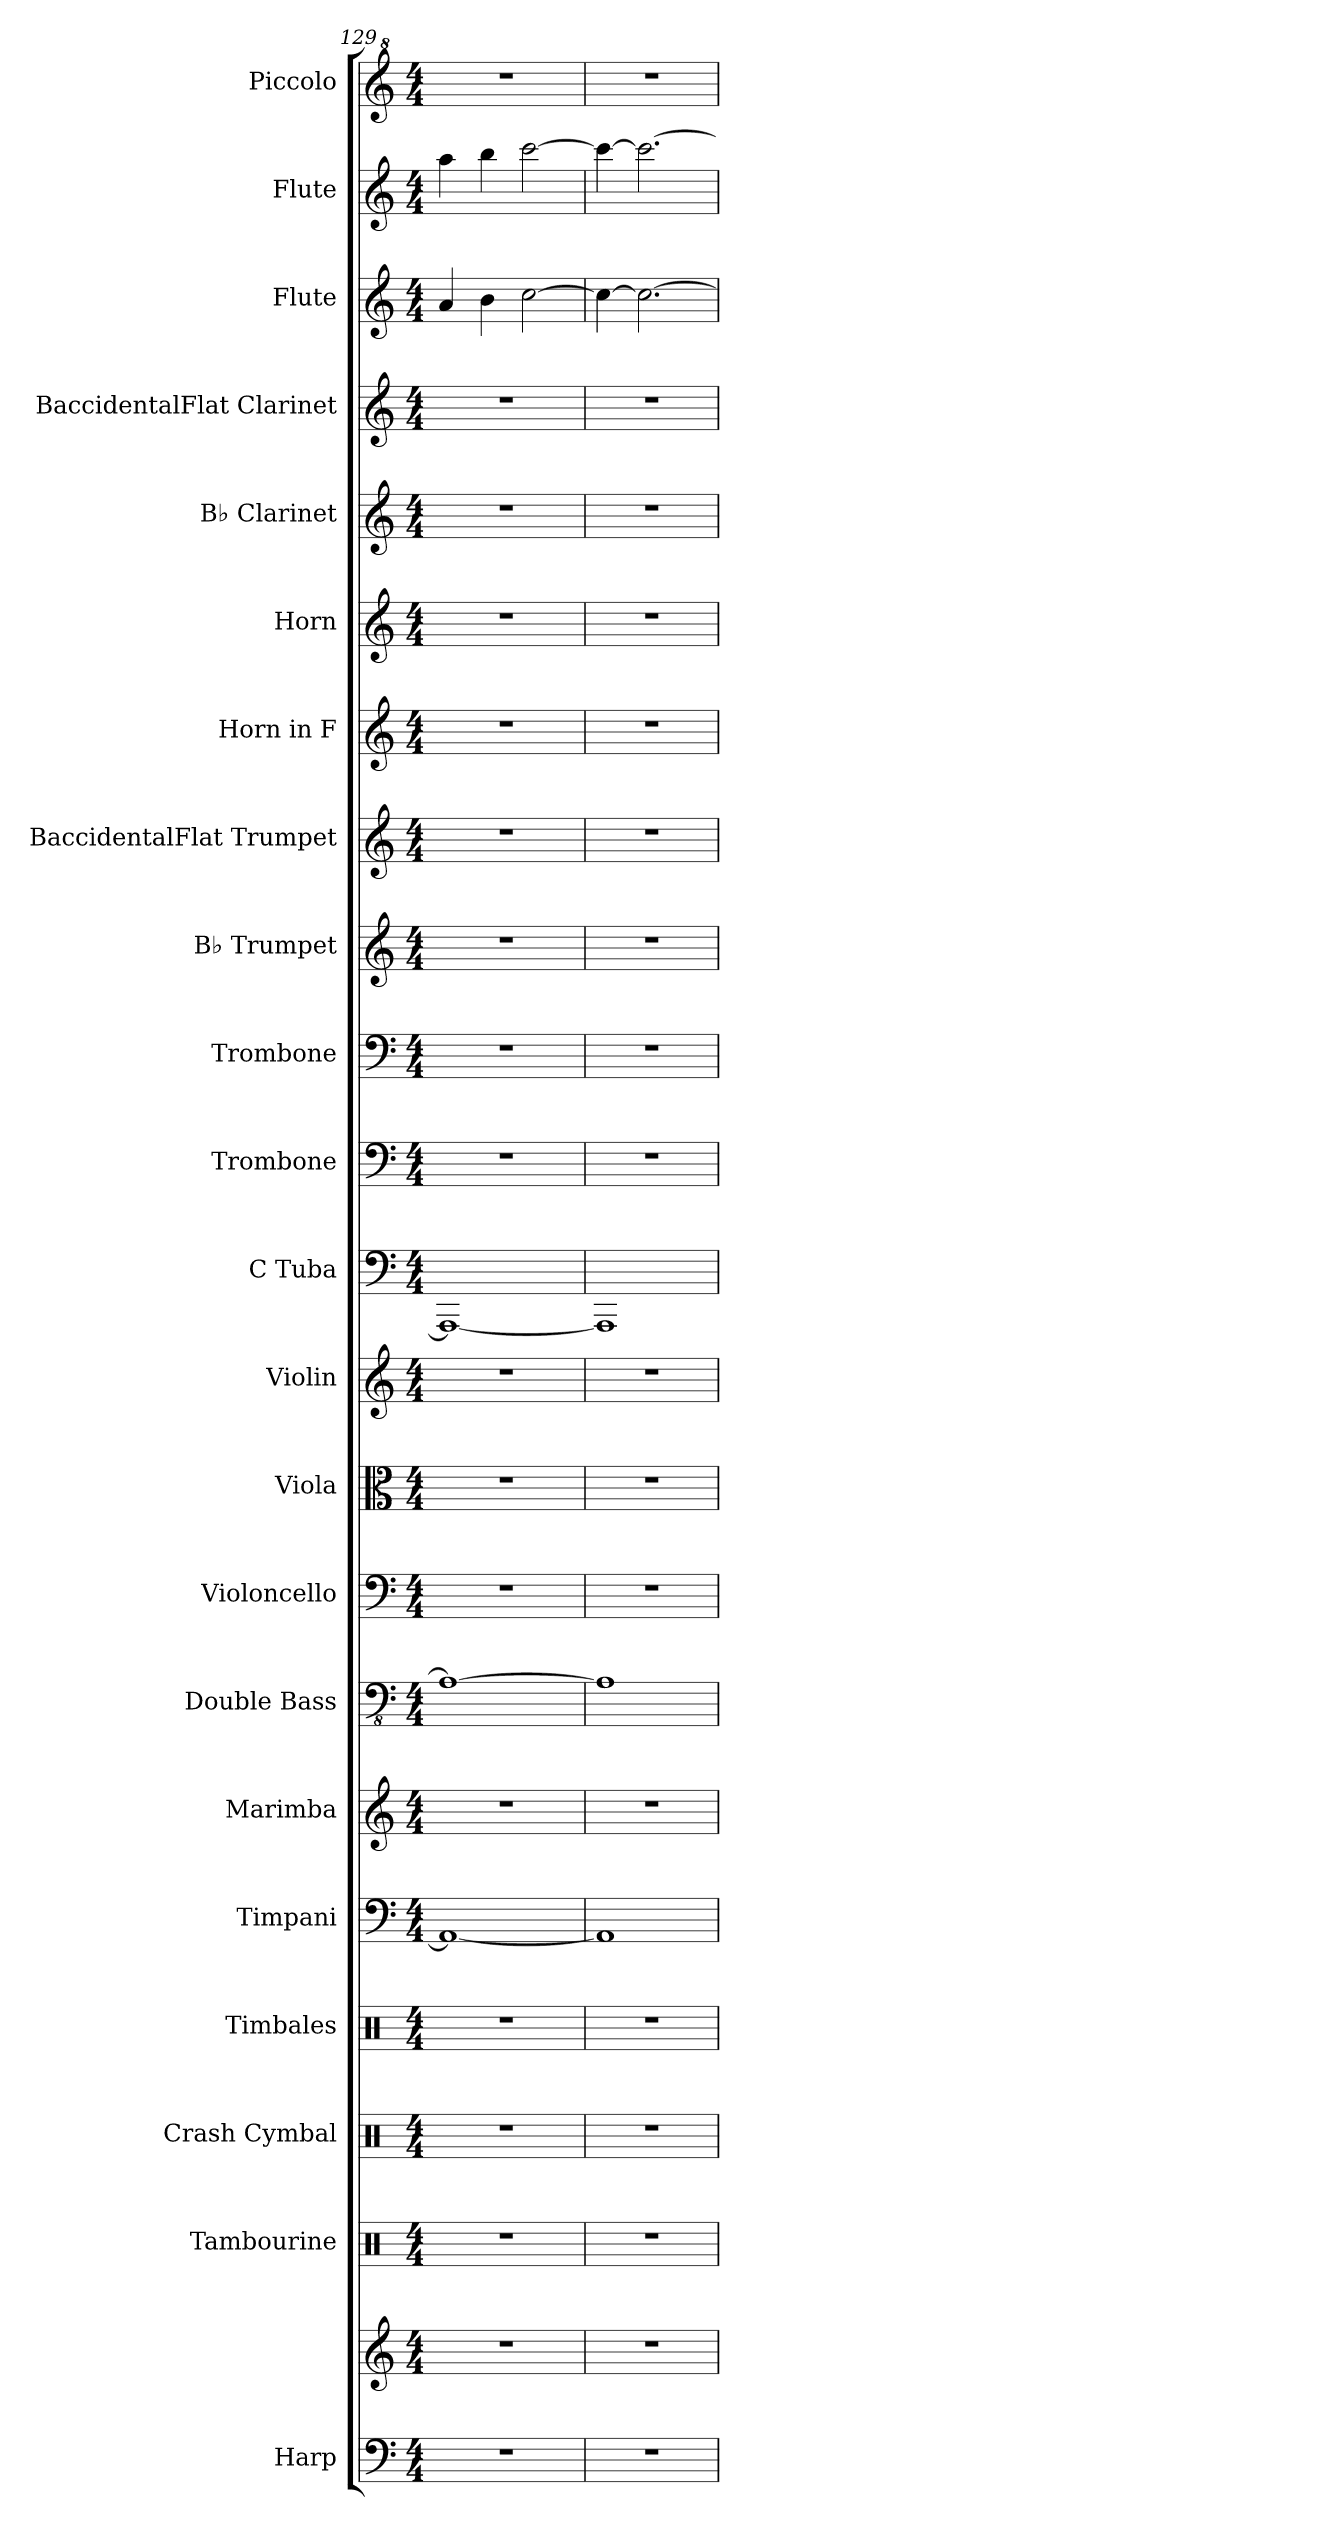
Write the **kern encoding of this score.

**kern	**kern	**kern	**kern	**kern	**kern	**kern	**kern	**kern	**kern	**kern	**kern	**kern	**kern	**kern	**kern	**kern	**kern	**kern	**kern	**kern	**kern	**kern
*part22	*part22	*part21	*part20	*part19	*part18	*part17	*part16	*part15	*part14	*part13	*part12	*part11	*part10	*part9	*part8	*part7	*part6	*part5	*part4	*part3	*part2	*part1
*staff23	*staff22	*staff21	*staff20	*staff19	*staff18	*staff17	*staff16	*staff15	*staff14	*staff13	*staff12	*staff11	*staff10	*staff9	*staff8	*staff7	*staff6	*staff5	*staff4	*staff3	*staff2	*staff1
*I"Harp	*	*I"Tambourine	*I"Crash Cymbal	*I"Timbales	*I"Timpani	*I"Marimba	*I"Double Bass	*I"Violoncello	*I"Viola	*I"Violin	*I"C Tuba	*I"Trombone	*I"Trombone	*I"B♭ Trumpet	*I"BaccidentalFlat Trumpet	*I"Horn in F	*I"Horn	*I"B♭ Clarinet	*I"BaccidentalFlat Clarinet	*I"Flute	*I"Flute	*I"Piccolo
*I'Hrp.	*	*I'Tamb.	*I'Cr. Cym.	*I'Timb.	*I'Timp.	*I'Mrm.	*	*I'Vlc.	*I'Vla.	*I'Vln.	*I'C Tu.	*I'Tbn.	*I'Trb.	*I'B♭ Tpt.	*I'BaccidentalFlat Tpt.	*	*I'Hn.	*I'B♭ Cl.	*I'BaccidentalFlat Cl.	*I'Fl.	*I'Fl.	*I'Picc.
*clefF4	*clefG2	*clefX	*clefX	*clefX	*clefF4	*clefG2	*clefFv4	*clefF4	*clefC3	*clefG2	*clefF4	*clefF4	*clefF4	*clefG2	*clefG2	*clefG2	*clefG2	*clefG2	*clefG2	*clefG2	*clefG2	*clefG^2
*	*	*	*	*	*	*	*ITrd7c12	*	*	*	*	*	*	*ITrd1c2	*ITrd1c2	*ITrd4c7	*ITrd4c7	*ITrd1c2	*ITrd1c2	*	*	*ITrd-7c-12
*k[]	*k[]	*k[]	*k[]	*k[]	*k[]	*k[]	*k[]	*k[]	*k[]	*k[]	*k[]	*k[]	*k[]	*k[b-e-]	*k[b-e-]	*k[b-]	*k[b-]	*k[b-e-]	*k[b-e-]	*k[]	*k[]	*k[]
*M4/4	*M4/4	*M4/4	*M4/4	*M4/4	*M4/4	*M4/4	*M4/4	*M4/4	*M4/4	*M4/4	*M4/4	*M4/4	*M4/4	*M4/4	*M4/4	*M4/4	*M4/4	*M4/4	*M4/4	*M4/4	*M4/4	*M4/4
=129	=129	=129	=129	=129	=129	=129	=129	=129	=129	=129	=129	=129	=129	=129	=129	=129	=129	=129	=129	=129	=129	=129
1r	1r	1r	1r	1r	1AA_	1r	1AAA_	1r	1r	1r	1AAA_	1r	1r	1r	1r	1r	1r	1r	1r	4a/	4aa\	1r
.	.	.	.	.	.	.	.	.	.	.	.	.	.	.	.	.	.	.	.	4b\	4bb\	.
.	.	.	.	.	.	.	.	.	.	.	.	.	.	.	.	.	.	.	.	[2cc\	[2ccc\	.
=130	=130	=130	=130	=130	=130	=130	=130	=130	=130	=130	=130	=130	=130	=130	=130	=130	=130	=130	=130	=130	=130	=130
1r	1r	1r	1r	1r	1AA]	1r	1AAA]	1r	1r	1r	1AAA]	1r	1r	1r	1r	1r	1r	1r	1r	4cc\_	4ccc\_	1r
.	.	.	.	.	.	.	.	.	.	.	.	.	.	.	.	.	.	.	.	2.cc\_	2.ccc\_	.
=	=	=	=	=	=	=	=	=	=	=	=	=	=	=	=	=	=	=	=	=	=	=
*-	*-	*-	*-	*-	*-	*-	*-	*-	*-	*-	*-	*-	*-	*-	*-	*-	*-	*-	*-	*-	*-	*-
